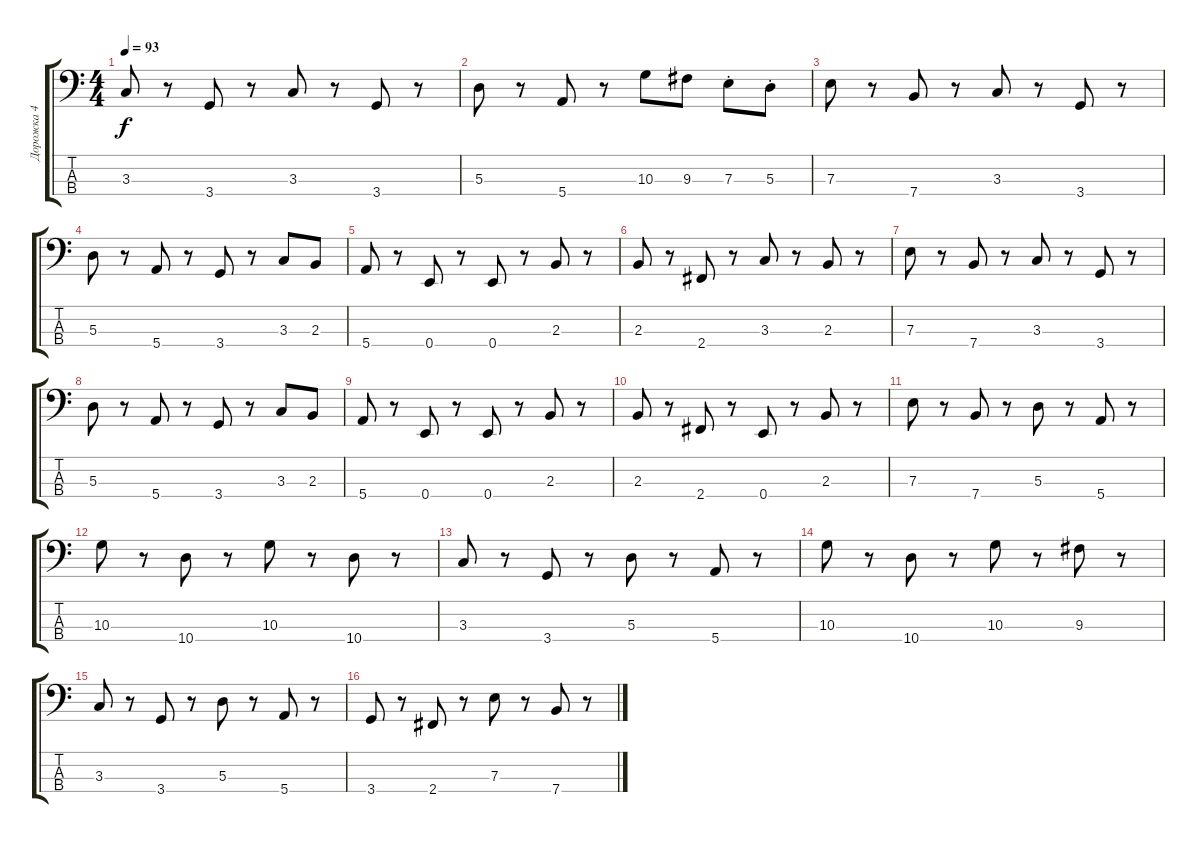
\track ("Дорожка 4" "Дорожка 4") {instrument acousticbass}
\staff {score tabs}
\tuning (G2 D2 A1 E1) {hide}
\ts (4 4)
\tempo 93
\clef f4
\ks c
3.3.8{dy f} r.8 3.4.8 r.8 3.3.8 r.8 3.4.8 r.8 |
5.3.8 r.8 5.4.8 r.8 10.3.8 9.3.8 7.3{st}.8 5.3{st}.8 |
7.3.8 r.8 7.4.8 r.8 3.3.8 r.8 3.4.8 r.8 |
5.3.8 r.8 5.4.8 r.8 3.4.8 r.8 3.3.8 2.3.8 |
5.4.8 r.8 0.4.8 r.8 0.4.8 r.8 2.3.8 r.8 |
2.3.8 r.8 2.4.8 r.8 3.3.8 r.8 2.3.8 r.8 |
7.3.8 r.8 7.4.8 r.8 3.3.8 r.8 3.4.8 r.8 |
5.3.8 r.8 5.4.8 r.8 3.4.8 r.8 3.3.8 2.3.8 |
5.4.8 r.8 0.4.8 r.8 0.4.8 r.8 2.3.8 r.8 |
2.3.8 r.8 2.4.8 r.8 0.4.8 r.8 2.3.8 r.8 |
7.3.8 r.8 7.4.8 r.8 5.3.8 r.8 5.4.8 r.8 |
10.3.8 r.8 10.4.8 r.8 10.3.8 r.8 10.4.8 r.8 |
3.3.8 r.8 3.4.8 r.8 5.3.8 r.8 5.4.8 r.8 |
10.3.8 r.8 10.4.8 r.8 10.3.8 r.8 9.3.8 r.8 |
3.3.8 r.8 3.4.8 r.8 5.3.8 r.8 5.4.8 r.8 |
3.4.8 r.8 2.4.8 r.8 7.3.8 r.8 7.4.8 r.8
